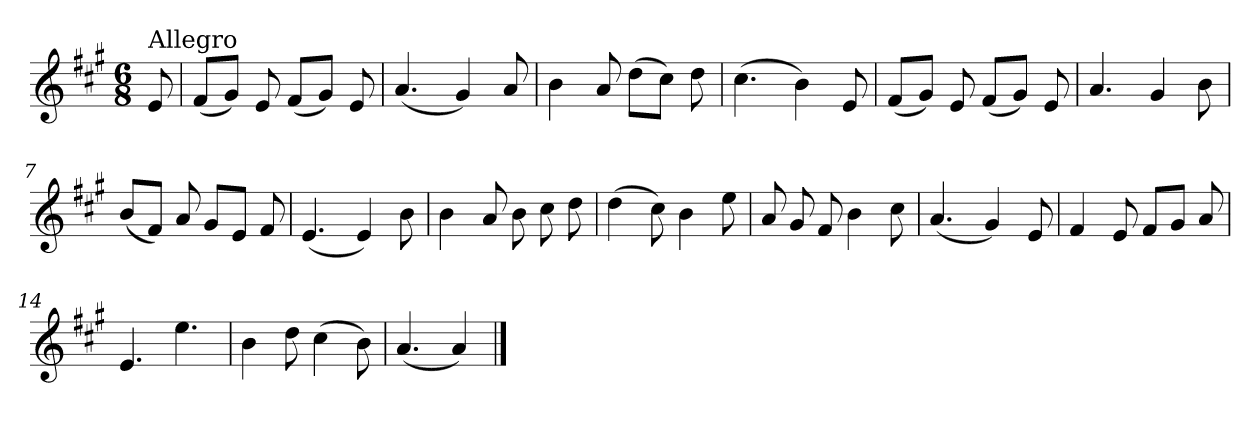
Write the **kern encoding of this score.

**kern
*part1
*staff1
*clefG2
*k[f#c#g#]
*A:
*M6/8
=
!LO:TX:a:t=Allegro
8e/
=1
(<8f#/L
8g#/J)
8e/
(<8f#/L
8g#/J)
8e/
=2
(<4.a/
4g#/)
8a/
=3
4b\
8a/
(>8dd\L
8cc#\J)
8dd\
=4
(>4.cc#\
4b\)
8e/
=5
(<8f#/L
8g#/J)
8e/
(<8f#/L
8g#/J)
8e/
!!LO:LB:g=z
=6
4.a/
4g#/
8b\
=7
(<8b/L
8f#/J)
8a/
8g#/L
8e/J
8f#/
=8
(<4.e/
4e/)
8b\
=9
4b\
8a/
8b\
8cc#\
8dd\
=10
(>4dd\
8cc#\)
4b\
8ee\
=11
8a/
8g#/
8f#/
4b\
8cc#\
!!LO:LB:g=z
=12
(<4.a/
4g#/)
8e/
=13
4f#/
8e/
8f#/L
8g#/J
8a/
=14
4.e/
4.ee\
=15
4b\
8dd\
(>4cc#\
8b\)
=16
(<4.a/
4a/)
==
*-
